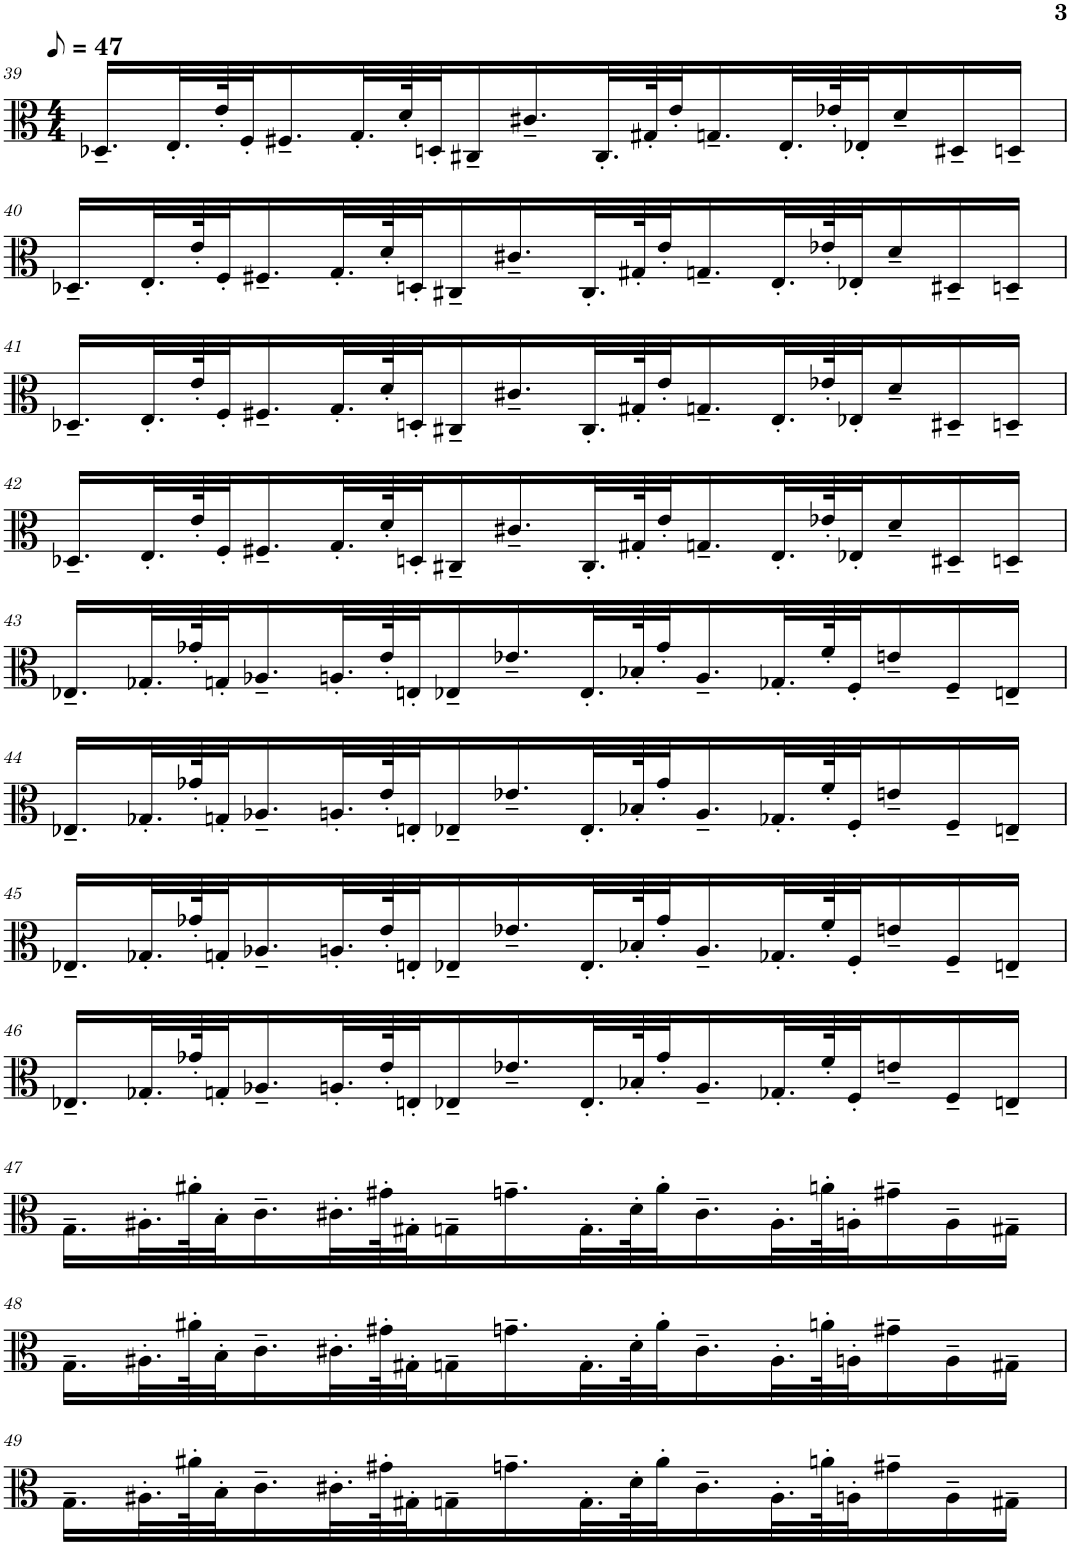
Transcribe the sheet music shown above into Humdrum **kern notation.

**kern
*part1
*staff1
*I"Viola
*I'Vla.
!!LO:PB:g=z
*clefC3
*k[]
*M4/4
*MM24
=39
16.D-X~/LL
32.E'/L
64e'/K
32F'/J
16.F#X~/
32.G'/L
64d'/K
32Dn'/J
16C#X~/
16.c#X~/
32.C#'/L
64G#X'/K
32e'/J
16.Gn~/
32.E'/L
64e-X'/K
32E-X'/J
16d~/
16D#X~/
16Dn~/JJ
!!LO:LB:g=z
=40
16.D-X~/LL
32.E'/L
64e'/K
32F'/J
16.F#X~/
32.G'/L
64d'/K
32Dn'/J
16C#X~/
16.c#X~/
32.C#'/L
64G#X'/K
32e'/J
16.Gn~/
32.E'/L
64e-X'/K
32E-X'/J
16d~/
16D#X~/
16Dn~/JJ
!!LO:LB:g=z
=41
16.D-X~/LL
32.E'/L
64e'/K
32F'/J
16.F#X~/
32.G'/L
64d'/K
32Dn'/J
16C#X~/
16.c#X~/
32.C#'/L
64G#X'/K
32e'/J
16.Gn~/
32.E'/L
64e-X'/K
32E-X'/J
16d~/
16D#X~/
16Dn~/JJ
!!LO:LB:g=z
=42
16.D-X~/LL
32.E'/L
64e'/K
32F'/J
16.F#X~/
32.G'/L
64d'/K
32Dn'/J
16C#X~/
16.c#X~/
32.C#'/L
64G#X'/K
32e'/J
16.Gn~/
32.E'/L
64e-X'/K
32E-X'/J
16d~/
16D#X~/
16Dn~/JJ
!!LO:LB:g=z
=43
16.E-X~/LL
32.G-X'/L
64g-X'/K
32Gn'/J
16.A-X~/
32.An'/L
64e'/K
32En'/J
16E-X~/
16.e-X~/
32.E-'/L
64B-X'/K
32g-'/J
16.A~/
32.G-X'/L
64f'/K
32F'/J
16en~/
16F~/
16En~/JJ
!!LO:LB:g=z
=44
16.E-X~/LL
32.G-X'/L
64g-X'/K
32Gn'/J
16.A-X~/
32.An'/L
64e'/K
32En'/J
16E-X~/
16.e-X~/
32.E-'/L
64B-X'/K
32g-'/J
16.A~/
32.G-X'/L
64f'/K
32F'/J
16en~/
16F~/
16En~/JJ
!!LO:LB:g=z
=45
16.E-X~/LL
32.G-X'/L
64g-X'/K
32Gn'/J
16.A-X~/
32.An'/L
64e'/K
32En'/J
16E-X~/
16.e-X~/
32.E-'/L
64B-X'/K
32g-'/J
16.A~/
32.G-X'/L
64f'/K
32F'/J
16en~/
16F~/
16En~/JJ
!!LO:LB:g=z
=46
16.E-X~/LL
32.G-X'/L
64g-X'/K
32Gn'/J
16.A-X~/
32.An'/L
64e'/K
32En'/J
16E-X~/
16.e-X~/
32.E-'/L
64B-X'/K
32g-'/J
16.A~/
32.G-X'/L
64f'/K
32F'/J
16en~/
16F~/
16En~/JJ
!!LO:LB:g=z
=47
16.G~\LL
32.A#X'\L
64a#X'\K
32B'\J
16.c~\
32.c#X'\L
64g#X'\K
32G#X'\J
16Gn~\
16.gn~\
32.G'\L
64d'\K
32a#'\J
16.c#~\
32.A#'\L
64an'\K
32An'\J
16g#X~\
16A~\
16G#X~\JJ
!!LO:LB:g=z
=48
16.G~\LL
32.A#X'\L
64a#X'\K
32B'\J
16.c~\
32.c#X'\L
64g#X'\K
32G#X'\J
16Gn~\
16.gn~\
32.G'\L
64d'\K
32a#'\J
16.c#~\
32.A#'\L
64an'\K
32An'\J
16g#X~\
16A~\
16G#X~\JJ
!!LO:LB:g=z
=49
16.G~\LL
32.A#X'\L
64a#X'\K
32B'\J
16.c~\
32.c#X'\L
64g#X'\K
32G#X'\J
16Gn~\
16.gn~\
32.G'\L
64d'\K
32a#'\J
16.c#~\
32.A#'\L
64an'\K
32An'\J
16g#X~\
16A~\
16G#X~\JJ
=
*-
